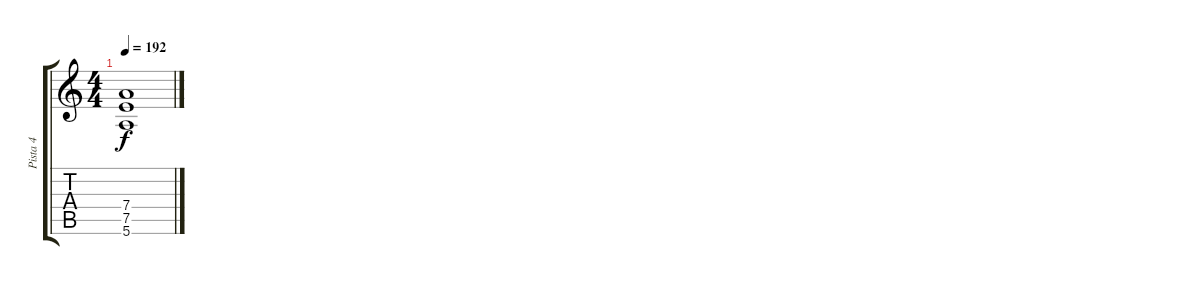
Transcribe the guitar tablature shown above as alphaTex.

\track ("Pista 4" "Pista 4") {instrument overdrivenguitar}
\staff {score tabs}
\tuning (E4 B3 G3 D3 A2 E2) {hide}
\ts (4 4)
\tempo 192
\clef g2
\ks c
(7.4{t} 7.5{t} 5.6{t}).1{dy f}
